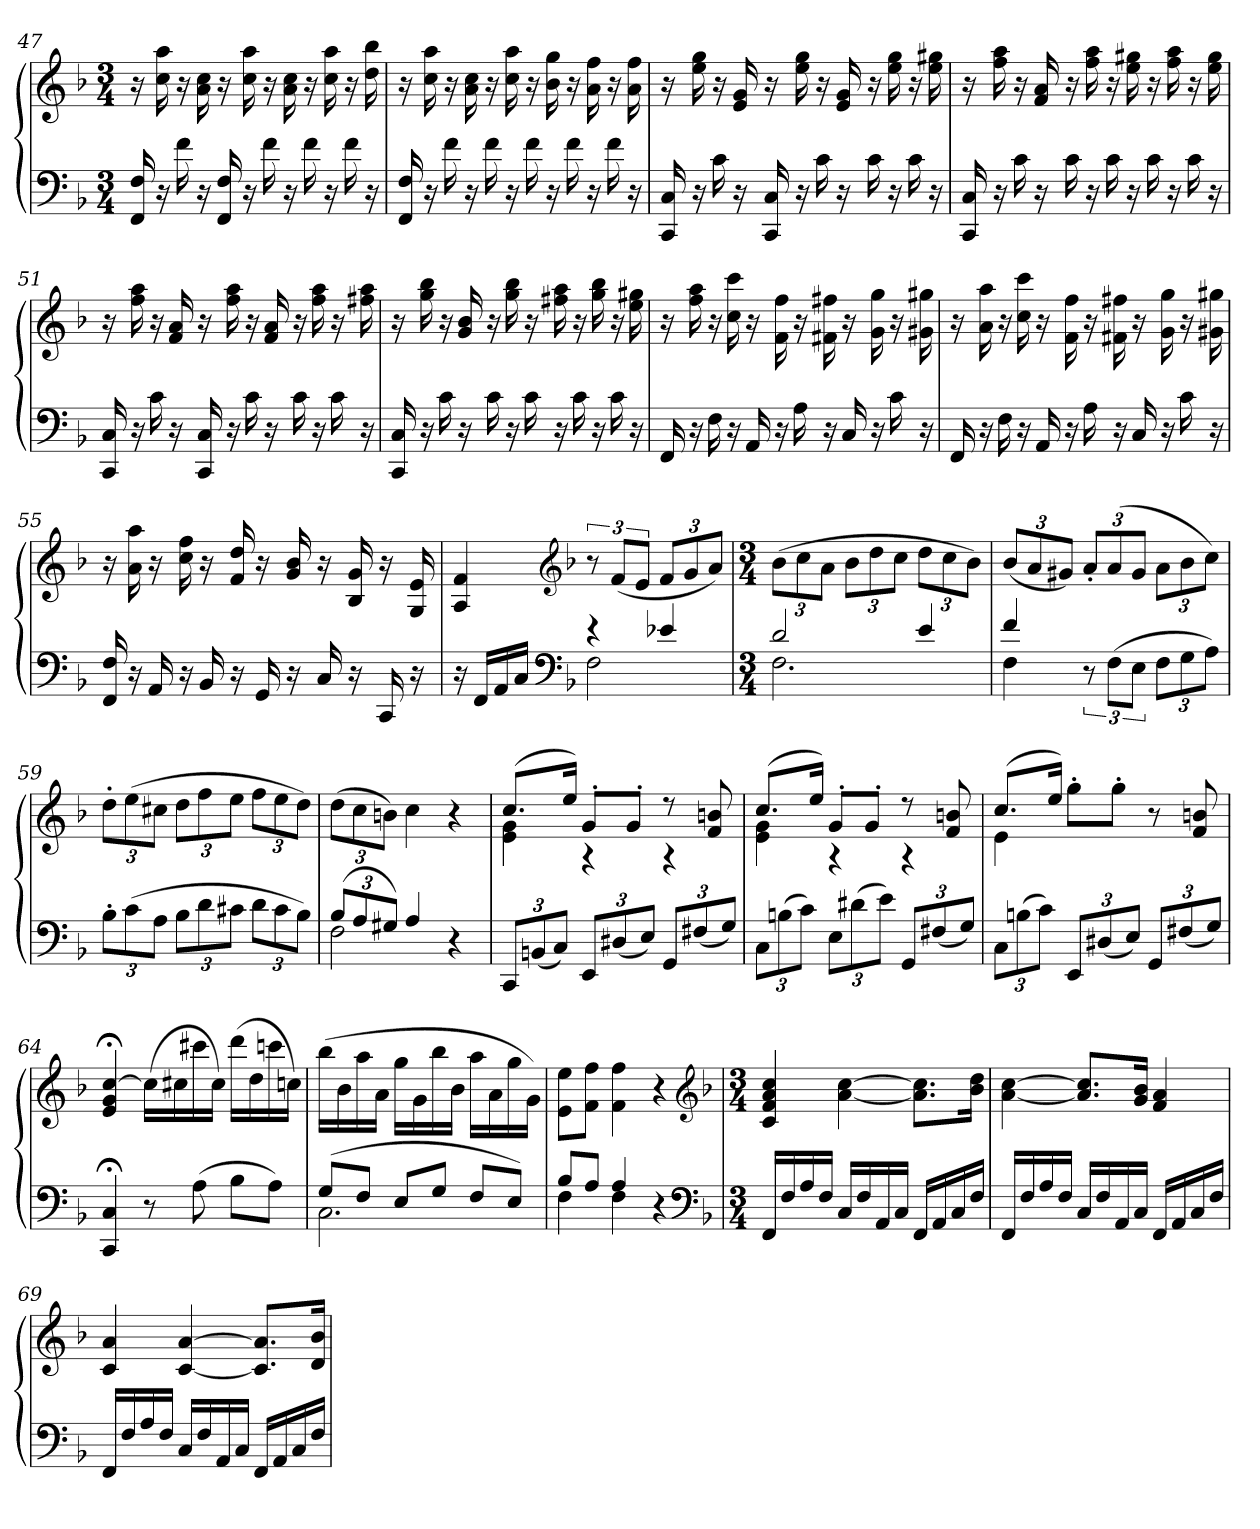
**kern	**kern
*part1	*part1
*staff2	*staff1
*clefF4	*clefG2
*k[b-]	*k[b-]
*F:	*F:
*M3/4	*M3/4
=47	=47
16FF 16F	16r
16r	16cc 16aa
16f	16r
16r	16a 16cc
16FF 16F	16r
16r	16cc 16aa
16f	16r
16r	16a 16cc
16f	16r
16r	16cc 16aa
16f	16r
16r	16dd 16bb-
=48	=48
16FF 16F	16r
16r	16cc 16aa
16f	16r
16r	16a 16cc
16f	16r
16r	16cc 16aa
16f	16r
16r	16b- 16gg
16f	16r
16r	16a 16ff
16f	16r
16r	16a 16ff
=49	=49
16CC 16C	16r
16r	16ee 16gg
16c	16r
16r	16e 16g
16CC 16C	16r
16r	16ee 16gg
16c	16r
16r	16e 16g
16c	16r
16r	16ee 16gg
16c	16r
16r	16ee 16gg#X
=50	=50
16CC 16C	16r
16r	16ff 16aa
16c	16r
16r	16f 16a
16c	16r
16r	16ff 16aa
16c	16r
16r	16ee 16gg#X
16c	16r
16r	16ff 16aa
16c	16r
16r	16ee 16gg#
=51	=51
16CC 16C	16r
16r	16ff 16aa
16c	16r
16r	16f 16a
16CC 16C	16r
16r	16ff 16aa
16c	16r
16r	16f 16a
16c	16r
16r	16ff 16aa
16c	16r
16r	16ff#X 16aa
=52	=52
16CC 16C	16r
16r	16gg 16bb-
16c	16r
16r	16g 16b-
16c	16r
16r	16gg 16bb-
16c	16r
16r	16ff#X 16aa
16c	16r
16r	16gg 16bb-
16c	16r
16r	16ee 16gg#X
=53	=53
16FF	16r
16r	16ff 16aa
16F	16r
16r	16cc 16ccc
16AA	16r
16r	16f 16ff
16A	16r
16r	16f#X 16ff#X
16C	16r
16r	16g 16gg
16c	16r
16r	16g#X 16gg#X
=54	=54
16FF	16r
16r	16a 16aa
16F	16r
16r	16cc 16ccc
16AA	16r
16r	16f 16ff
16A	16r
16r	16f#X 16ff#X
16C	16r
16r	16g 16gg
16c	16r
16r	16g#X 16gg#X
=55	=55
16FF 16F	16r
16r	16a 16aa
16AA	16r
16r	16cc 16ff
16BB-	16r
16r	16f 16dd
16GG	16r
16r	16g 16b-
16C	16r
16r	16B- 16g
16CC	16r
16r	16G 16e
=56	=56
*^	*
16r	4ryy	4A 4f
16FFLL	.	.
16AA	.	.
16CJJ	.	.
*clefF4	*	*clefG2
*k[b-]	*	*k[b-]
*F:	*	*F:
4r	2F	12r
.	.	(12fL
.	.	12eJ
4e-X	.	12fL
.	.	12g
.	.	12aJ)
=57	=57	=57
*M3/4	*	*M3/4
2d	2.F	(12b-L
.	.	12cc
.	.	12aJ
.	.	12b-L
.	.	12dd
.	.	12ccJ
4e	.	12ddL
.	.	12cc
.	.	12b-J)
=58	=58	=58
4f	4F	(12b-L
.	.	12a
.	.	12g#XJ)
12r	2ryy	12a'L
(12FL	.	(12a
12EJ	.	12g#J
12FL	.	12aL
12G	.	12b-
12AJ)	.	12ccJ)
*v	*v	*
=59	=59
12B-'L	12dd'L
(12c	(12ee
12AJ	12cc#XJ
12B-L	12ddL
12d	12ff
12c#XJ	12eeJ
12dL	12ffL
12c#	12ee
12B-J)	12ddJ)
=60	=60
*^	*
(12B-L	2F	(12ddL
12A	.	12cc
12G#XJ)	.	12bnJ)
4A	.	4cc
4r	4ryy	4r
*v	*v	*
=61	=61
*	*^
12CCL	(8.ccL	4e 4g
(12BBn	.	.
12CJ)	.	.
.	16eeJk)	.
12EEL	8g'L	4r
(12D#X	.	.
.	8g'J	.
12EJ)	.	.
12GGL	8r	4r
(12F#X	.	.
.	8f 8bn	.
12GJ)	.	.
=62	=62	=62
12CL	(8.ccL	4e 4g
(12Bn	.	.
12cJ)	.	.
.	16eeJk)	.
12EL	8g'L	4r
(12d#X	.	.
.	8g'J	.
12eJ)	.	.
12GGL	8r	4r
(12F#X	.	.
.	8f 8bn	.
12GJ)	.	.
=63	=63	=63
12CL	(8.ccL	4e
(12Bn	.	.
12cJ)	.	.
.	16eeJk)	.
12EEL	8gg'L	2ryy
(12D#X	.	.
.	8gg'J	.
12EJ)	.	.
12GGL	8r	.
(12F#X	.	.
.	8f 8bn	.
12GJ)	.	.
*	*v	*v
=64	=64
4CC;< 4C;<	4e;< 4g;< [4cc;<
8r	(16ccLL]
.	16cc#X
(8A	16ccc#X
.	16cc#JJ)
8B-L	(16dddLL
.	16dd
8AJ)	16cccn
.	16ccnJJ)
=65	=65
*^	*
(8GL	2.C	(16bb-LL
.	.	16b-
8FJ	.	16aa
.	.	16aJJ
8EL	.	16ggLL
.	.	16g
8GJ	.	16bb-
.	.	16b-JJ
8FL	.	16aaLL
.	.	16a
8EJ)	.	16gg
.	.	16gJJ)
=66	=66	=66
8B-L	4F	8e 8eeL
8AJ	.	8f 8ffJ
4A	4F	4f 4ff
4r	4ryy	4r
*v	*v	*
*clefF4	*clefG2
*k[b-]	*k[b-]
*F:	*F:
=67	=67
*M3/4	*M3/4
16FFLL	4c 4f 4a 4cc
16F	.
16A	.
16FJJ	.
16CLL	[4a [4cc
16F	.
16AA	.
16CJJ	.
16FFLL	8.a] 8.cc]L
16AA	.
16C	.
16FJJ	16b- 16ddJk
=68	=68
16FFLL	[4a [4cc
16F	.
16A	.
16FJJ	.
16CLL	8.a] 8.cc]L
16F	.
16AA	.
16CJJ	16g 16b-Jk
16FFLL	4f 4a
16AA	.
16C	.
16FJJ	.
=69	=69
16FFLL	4c 4a
16F	.
16A	.
16FJJ	.
16CLL	[4c [4a
16F	.
16AA	.
16CJJ	.
16FFLL	8.c] 8.a]L
16AA	.
16C	.
16FJJ	16d 16b-Jk
=	=
*-	*-
